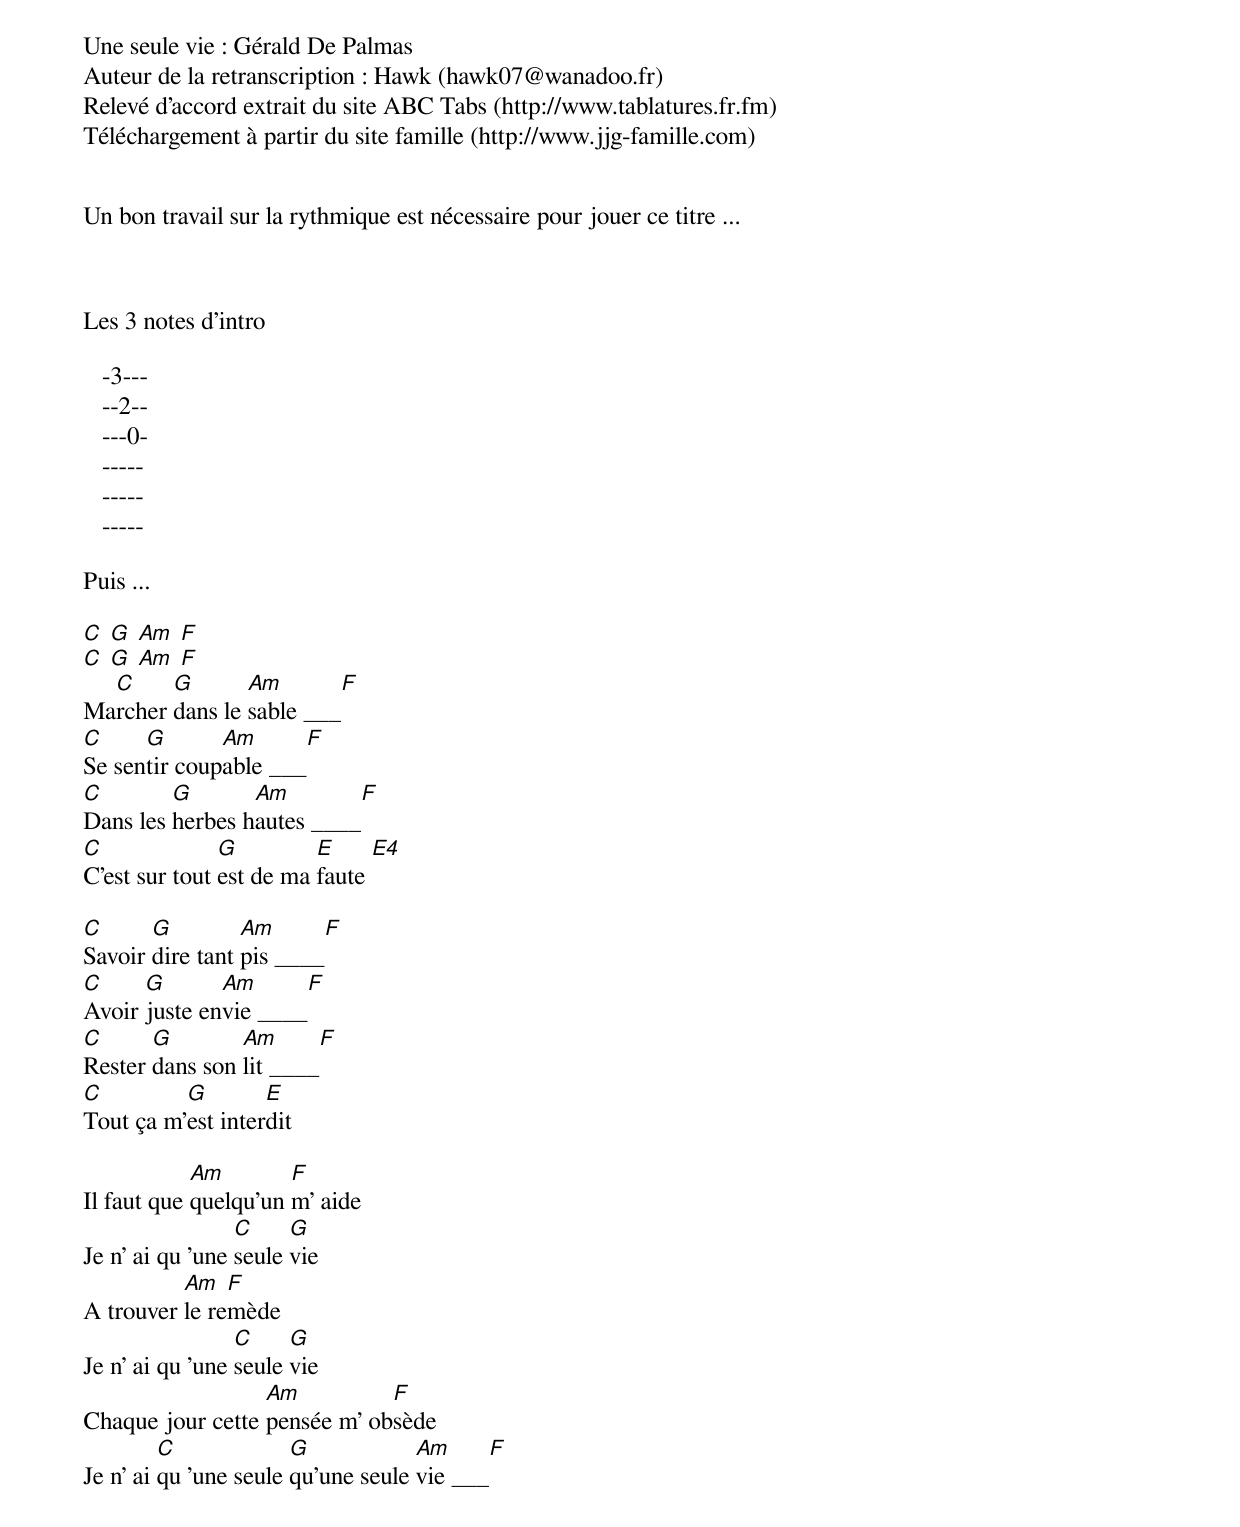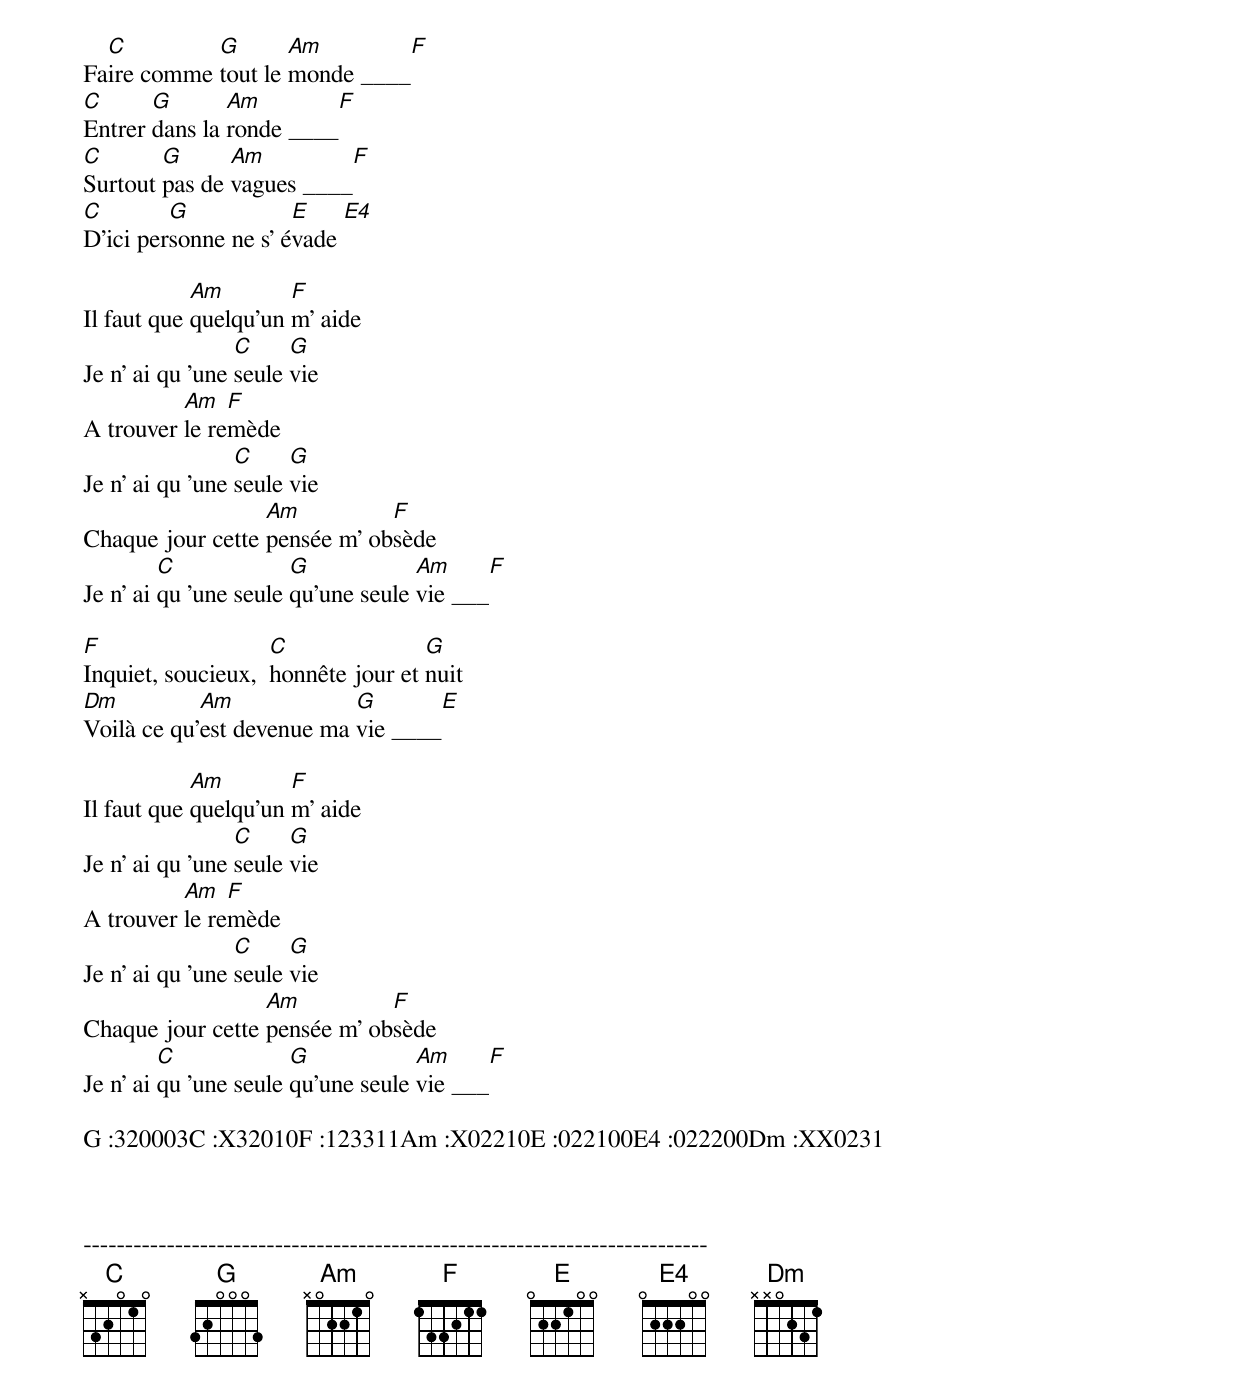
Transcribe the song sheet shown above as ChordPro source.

Une seule vie : Gérald De Palmas
Auteur de la retranscription : Hawk (hawk07@wanadoo.fr)
Relevé d'accord extrait du site ABC Tabs (http://www.tablatures.fr.fm)
Téléchargement à partir du site famille (http://www.jjg-famille.com)


Un bon travail sur la rythmique est nécessaire pour jouer ce titre ...



Les 3 notes d'intro

   -3---
   --2--
   ---0-
   -----
   -----
   -----

Puis ...

[C] [G] [Am] [F]
[C] [G] [Am] [F]
Ma[C]rcher [G]dans le [Am]sable ___[F]
[C]Se sen[G]tir coup[Am]able ___[F]
[C]Dans les [G]herbes h[Am]autes ____[F]
[C]C'est sur tout [G]est de ma [E]faute [E4]

[C]Savoir [G]dire tant [Am]pis ____[F]
[C]Avoir [G]juste en[Am]vie ____[F]
[C]Rester [G]dans son [Am]lit ____[F]
[C]Tout ça m'[G]est inter[E]dit

Il faut que [Am]quelqu'un [F]m' aide
Je n' ai qu 'une [C]seule [G]vie
A trouver [Am]le re[F]mède
Je n' ai qu 'une [C]seule [G]vie
Chaque jour cette [Am]pensée m' ob[F]sède
Je n' ai [C]qu 'une seule [G]qu'une seule [Am]vie ___[F]

Fa[C]ire comme [G]tout le [Am]monde ____[F]
[C]Entrer [G]dans la [Am]ronde ____[F]
[C]Surtout [G]pas de [Am]vagues ____[F]
[C]D'ici per[G]sonne ne s' é[E]vade [E4]

Il faut que [Am]quelqu'un [F]m' aide
Je n' ai qu 'une [C]seule [G]vie
A trouver [Am]le re[F]mède
Je n' ai qu 'une [C]seule [G]vie
Chaque jour cette [Am]pensée m' ob[F]sède
Je n' ai [C]qu 'une seule [G]qu'une seule [Am]vie ___[F]

[F]Inquiet, soucieux,  [C]honnête jour et [G]nuit
[Dm]Voilà ce qu'[Am]est devenue ma [G]vie ____[E]

Il faut que [Am]quelqu'un [F]m' aide
Je n' ai qu 'une [C]seule [G]vie
A trouver [Am]le re[F]mède
Je n' ai qu 'une [C]seule [G]vie
Chaque jour cette [Am]pensée m' ob[F]sède
Je n' ai [C]qu 'une seule [G]qu'une seule [Am]vie ___[F]

G :320003C :X32010F :123311Am :X02210E :022100E4 :022200Dm :XX0231



---------------------------------------------------------------------------
